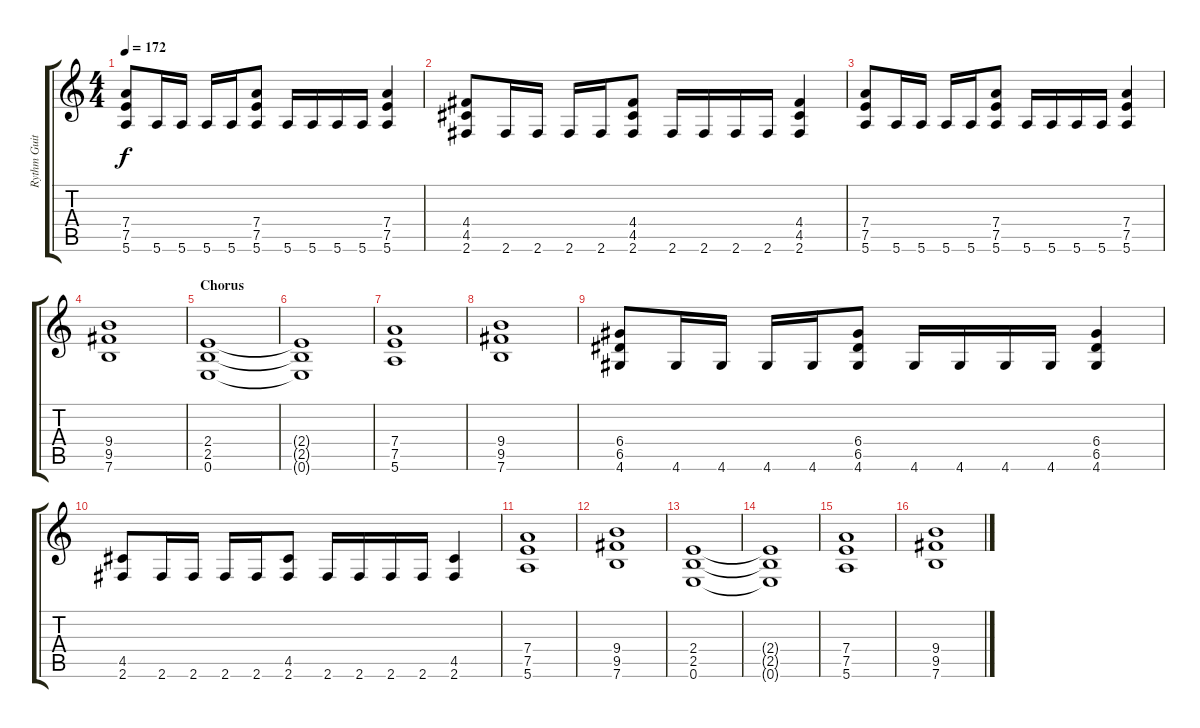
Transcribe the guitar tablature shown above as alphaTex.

\track ("Rythm Guitar 1" "Rythm Guit") {instrument overdrivenguitar}
\staff {score tabs}
\tuning (E4 B3 G3 D3 A2 E2) {hide}
\ts (4 4)
\tempo 172
\clef g2
\ks c
(7.4 7.5 5.6).8{dy f} 5.6.16 5.6.16 5.6.16 5.6.16 (7.4 7.5 5.6).8 5.6.16 5.6.16 5.6.16 5.6.16 (7.4 7.5 5.6).4 |
(4.4 4.5 2.6).8 2.6.16 2.6.16 2.6.16 2.6.16 (4.4 4.5 2.6).8 2.6.16 2.6.16 2.6.16 2.6.16 (4.4 4.5 2.6).4 |
(7.4 7.5 5.6).8 5.6.16 5.6.16 5.6.16 5.6.16 (7.4 7.5 5.6).8 5.6.16 5.6.16 5.6.16 5.6.16 (7.4 7.5 5.6).4 |
(9.4 9.5 7.6).1 |
\section ("" "Chorus ")
(2.4 2.5 0.6).1 |
(2.4{t} 2.5{t} 0.6{t}).1 |
(7.4 7.5 5.6).1 |
(9.4 9.5 7.6).1 |
(6.4 6.5 4.6).8 4.6.16 4.6.16 4.6.16 4.6.16 (6.4 6.5 4.6).8 4.6.16 4.6.16 4.6.16 4.6.16 (6.4 6.5 4.6).4 |
(4.5 2.6).8 2.6.16 2.6.16 2.6.16 2.6.16 (4.5 2.6).8 2.6.16 2.6.16 2.6.16 2.6.16 (4.5 2.6).4 |
(7.4 7.5 5.6).1 |
(9.4 9.5 7.6).1 |
(2.4 2.5 0.6).1 |
(2.4{t} 2.5{t} 0.6{t}).1 |
(7.4 7.5 5.6).1 |
(9.4 9.5 7.6).1
